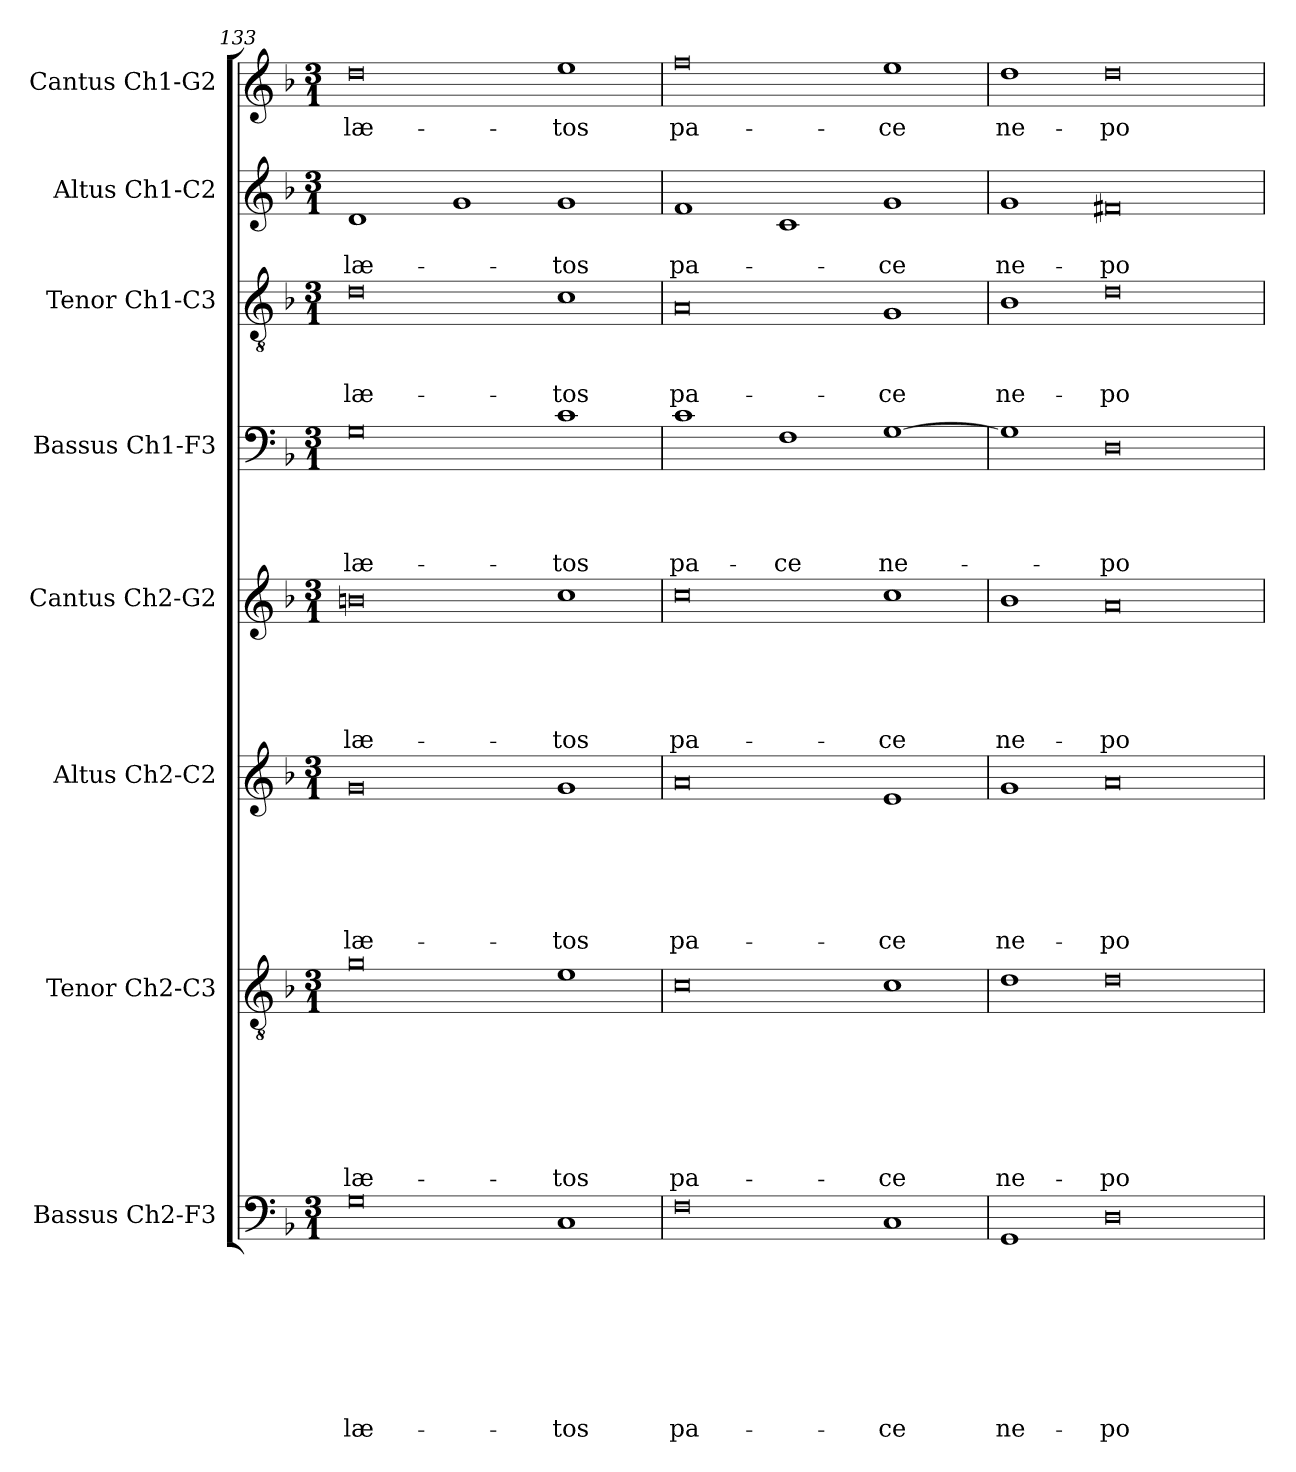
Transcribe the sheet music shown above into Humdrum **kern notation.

**kern	**text	**text	**text	**text	**text	**text	**text	**text	**kern	**text	**text	**text	**text	**text	**text	**text	**kern	**text	**text	**text	**text	**text	**text	**kern	**text	**text	**text	**text	**text	**kern	**text	**text	**text	**text	**kern	**text	**text	**text	**kern	**text	**text	**kern	**text
*part8	*part8	*part8	*part8	*part8	*part8	*part8	*part8	*part8	*part7	*part7	*part7	*part7	*part7	*part7	*part7	*part7	*part6	*part6	*part6	*part6	*part6	*part6	*part6	*part5	*part5	*part5	*part5	*part5	*part5	*part4	*part4	*part4	*part4	*part4	*part3	*part3	*part3	*part3	*part2	*part2	*part2	*part1	*part1
*staff8	*staff8	*staff8	*staff8	*staff8	*staff8	*staff8	*staff8	*staff8	*staff7	*staff7	*staff7	*staff7	*staff7	*staff7	*staff7	*staff7	*staff6	*staff6	*staff6	*staff6	*staff6	*staff6	*staff6	*staff5	*staff5	*staff5	*staff5	*staff5	*staff5	*staff4	*staff4	*staff4	*staff4	*staff4	*staff3	*staff3	*staff3	*staff3	*staff2	*staff2	*staff2	*staff1	*staff1
*I"Bassus Ch2-F3	*	*	*	*	*	*	*	*	*I"Tenor Ch2-C3	*	*	*	*	*	*	*	*I"Altus Ch2-C2	*	*	*	*	*	*	*I"Cantus Ch2-G2	*	*	*	*	*	*I"Bassus Ch1-F3	*	*	*	*	*I"Tenor Ch1-C3	*	*	*	*I"Altus Ch1-C2	*	*	*I"Cantus Ch1-G2	*
*I'B2	*	*	*	*	*	*	*	*	*I'T2	*	*	*	*	*	*	*	*I'A2	*	*	*	*	*	*	*I'C2	*	*	*	*	*	*I'B	*	*	*	*	*I'T	*	*	*	*I'A	*	*	*I'C	*
*clefF4	*	*	*	*	*	*	*	*	*clefGv2	*	*	*	*	*	*	*	*clefG2	*	*	*	*	*	*	*clefG2	*	*	*	*	*	*clefF4	*	*	*	*	*clefGv2	*	*	*	*clefG2	*	*	*clefG2	*
*k[b-]	*	*	*	*	*	*	*	*	*k[b-]	*	*	*	*	*	*	*	*k[b-]	*	*	*	*	*	*	*k[b-]	*	*	*	*	*	*k[b-]	*	*	*	*	*k[b-]	*	*	*	*k[b-]	*	*	*k[b-]	*
*F:	*	*	*	*	*	*	*	*	*F:	*	*	*	*	*	*	*	*F:	*	*	*	*	*	*	*F:	*	*	*	*	*	*F:	*	*	*	*	*F:	*	*	*	*F:	*	*	*F:	*
*M3/1	*	*	*	*	*	*	*	*	*M3/1	*	*	*	*	*	*	*	*M3/1	*	*	*	*	*	*	*M3/1	*	*	*	*	*	*M3/1	*	*	*	*	*M3/1	*	*	*	*M3/1	*	*	*M3/1	*
=133	=133	=133	=133	=133	=133	=133	=133	=133	=133	=133	=133	=133	=133	=133	=133	=133	=133	=133	=133	=133	=133	=133	=133	=133	=133	=133	=133	=133	=133	=133	=133	=133	=133	=133	=133	=133	=133	=133	=133	=133	=133	=133	=133
!	!	!	!	!	!	!	!	!LO:LY:b	!	!	!	!	!	!	!	!LO:LY:b	!	!	!	!	!	!	!LO:LY:b	!	!	!	!	!	!LO:LY:b	!	!	!	!	!LO:LY:b	!	!	!	!LO:LY:b	!	!	!LO:LY:b	!	!LO:LY:b
0G	.	.	.	.	.	.	.	læ-	0g	.	.	.	.	.	.	læ-	0g	.	.	.	.	.	læ-	0bn	.	.	.	.	læ-	0G	.	.	.	læ-	0d	.	.	læ-	1d	.	læ-	0dd	læ-
.	.	.	.	.	.	.	.	.	.	.	.	.	.	.	.	.	.	.	.	.	.	.	.	.	.	.	.	.	.	.	.	.	.	.	.	.	.	.	1g	.	.	.	.
!	!	!	!	!	!	!	!	!LO:LY:b	!	!	!	!	!	!	!	!LO:LY:b	!	!	!	!	!	!	!LO:LY:b	!	!	!	!	!	!LO:LY:b	!	!	!	!	!LO:LY:b	!	!	!	!LO:LY:b	!	!	!LO:LY:b	!	!LO:LY:b
1C	.	.	.	.	.	.	.	-tos	1e	.	.	.	.	.	.	-tos	1g	.	.	.	.	.	-tos	1cc	.	.	.	.	-tos	1c	.	.	.	-tos	1c	.	.	-tos	1g	.	-tos	1ee	-tos
=134	=134	=134	=134	=134	=134	=134	=134	=134	=134	=134	=134	=134	=134	=134	=134	=134	=134	=134	=134	=134	=134	=134	=134	=134	=134	=134	=134	=134	=134	=134	=134	=134	=134	=134	=134	=134	=134	=134	=134	=134	=134	=134	=134
!	!	!	!	!	!	!	!	!LO:LY:b	!	!	!	!	!	!	!	!LO:LY:b	!	!	!	!	!	!	!LO:LY:b	!	!	!	!	!	!LO:LY:b	!	!	!	!	!LO:LY:b	!	!	!	!LO:LY:b	!	!	!LO:LY:b	!	!LO:LY:b
0F	.	.	.	.	.	.	.	pa-	0c	.	.	.	.	.	.	pa-	0a	.	.	.	.	.	pa-	0cc	.	.	.	.	pa-	1c	.	.	.	pa-	0A	.	.	pa-	1f	.	pa-	0ff	pa-
!	!	!	!	!	!	!	!	!	!	!	!	!	!	!	!	!	!	!	!	!	!	!	!	!	!	!	!	!	!	!	!	!	!	!LO:LY:b	!	!	!	!	!	!	!	!	!
.	.	.	.	.	.	.	.	.	.	.	.	.	.	.	.	.	.	.	.	.	.	.	.	.	.	.	.	.	.	1F	.	.	.	-ce	.	.	.	.	1c	.	.	.	.
!	!	!	!	!	!	!	!	!LO:LY:b	!	!	!	!	!	!	!	!LO:LY:b	!	!	!	!	!	!	!LO:LY:b	!	!	!	!	!	!LO:LY:b	!	!	!	!	!LO:LY:b	!	!	!	!LO:LY:b	!	!	!LO:LY:b	!	!LO:LY:b
1C	.	.	.	.	.	.	.	-ce	1c	.	.	.	.	.	.	-ce	1e	.	.	.	.	.	-ce	1cc	.	.	.	.	-ce	[1G	.	.	.	ne-	1G	.	.	-ce	1g	.	-ce	1ee	-ce
=135	=135	=135	=135	=135	=135	=135	=135	=135	=135	=135	=135	=135	=135	=135	=135	=135	=135	=135	=135	=135	=135	=135	=135	=135	=135	=135	=135	=135	=135	=135	=135	=135	=135	=135	=135	=135	=135	=135	=135	=135	=135	=135	=135
!	!	!	!	!	!	!	!	!LO:LY:b	!	!	!	!	!	!	!	!LO:LY:b	!	!	!	!	!	!	!LO:LY:b	!	!	!	!	!	!LO:LY:b	!	!	!	!	!	!	!	!	!LO:LY:b	!	!	!LO:LY:b	!	!LO:LY:b
1GG	.	.	.	.	.	.	.	ne-	1d	.	.	.	.	.	.	ne-	1g	.	.	.	.	.	ne-	1b-	.	.	.	.	ne-	1G]	.	.	.	.	1B-	.	.	ne-	1g	.	ne-	1dd	ne-
!	!	!	!	!	!	!	!	!LO:LY:b	!	!	!	!	!	!	!	!LO:LY:b	!	!	!	!	!	!	!LO:LY:b	!	!	!	!	!	!LO:LY:b	!	!	!	!	!LO:LY:b	!	!	!	!LO:LY:b	!	!	!LO:LY:b	!	!LO:LY:b
0D	.	.	.	.	.	.	.	-po-	0d	.	.	.	.	.	.	-po-	0a	.	.	.	.	.	-po-	0a	.	.	.	.	-po-	0D	.	.	.	-po-	0d	.	.	-po-	0f#X	.	-po-	0dd	-po-
=	=	=	=	=	=	=	=	=	=	=	=	=	=	=	=	=	=	=	=	=	=	=	=	=	=	=	=	=	=	=	=	=	=	=	=	=	=	=	=	=	=	=	=
*-	*-	*-	*-	*-	*-	*-	*-	*-	*-	*-	*-	*-	*-	*-	*-	*-	*-	*-	*-	*-	*-	*-	*-	*-	*-	*-	*-	*-	*-	*-	*-	*-	*-	*-	*-	*-	*-	*-	*-	*-	*-	*-	*-
